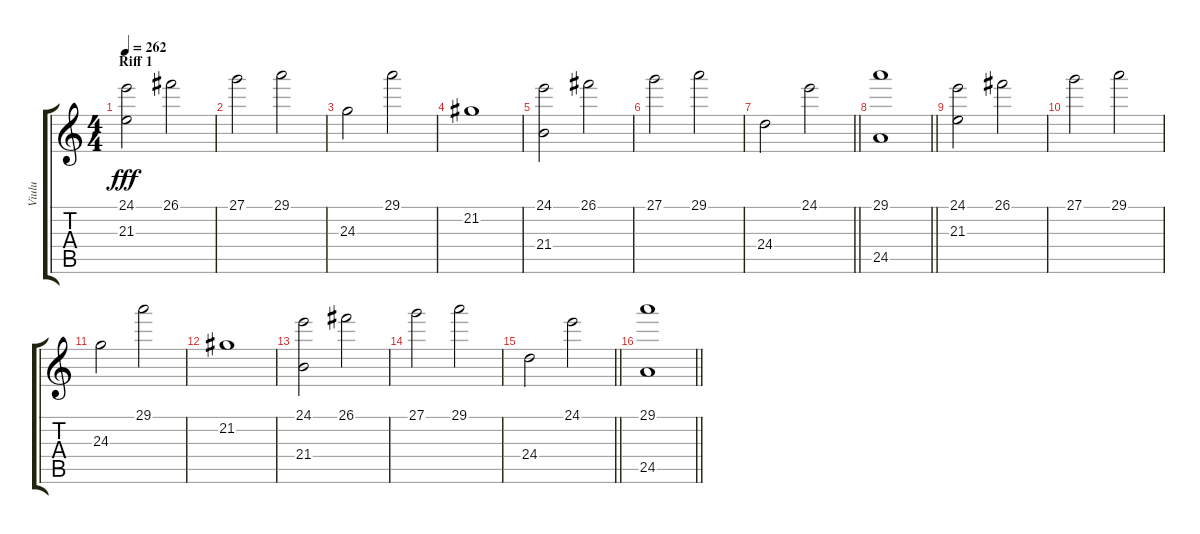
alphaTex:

\track ("Viulu" "Viulu") {instrument choiraahs}
\staff {score tabs}
\tuning (E4 B3 G3 D3 A2 E2) {hide}
\ts (4 4)
\section ("" "Riff 1")
\tempo 262
\clef g2
\ks c
(24.1 21.3).2{dy fff} 26.1.2 |
27.1.2 29.1.2 |
24.3.2 29.1.2 |
21.2.1 |
(24.1 21.4).2 26.1.2 |
27.1.2 29.1.2 |
\barLineRight lightlight
24.4.2 24.1.2 |
\barLineRight lightlight
(29.1 24.5).1 |
(24.1 21.3).2 26.1.2 |
27.1.2 29.1.2 |
24.3.2 29.1.2 |
21.2.1 |
(24.1 21.4).2 26.1.2 |
27.1.2 29.1.2 |
\barLineRight lightlight
24.4.2 24.1.2 |
\barLineRight lightlight
(29.1 24.5).1
